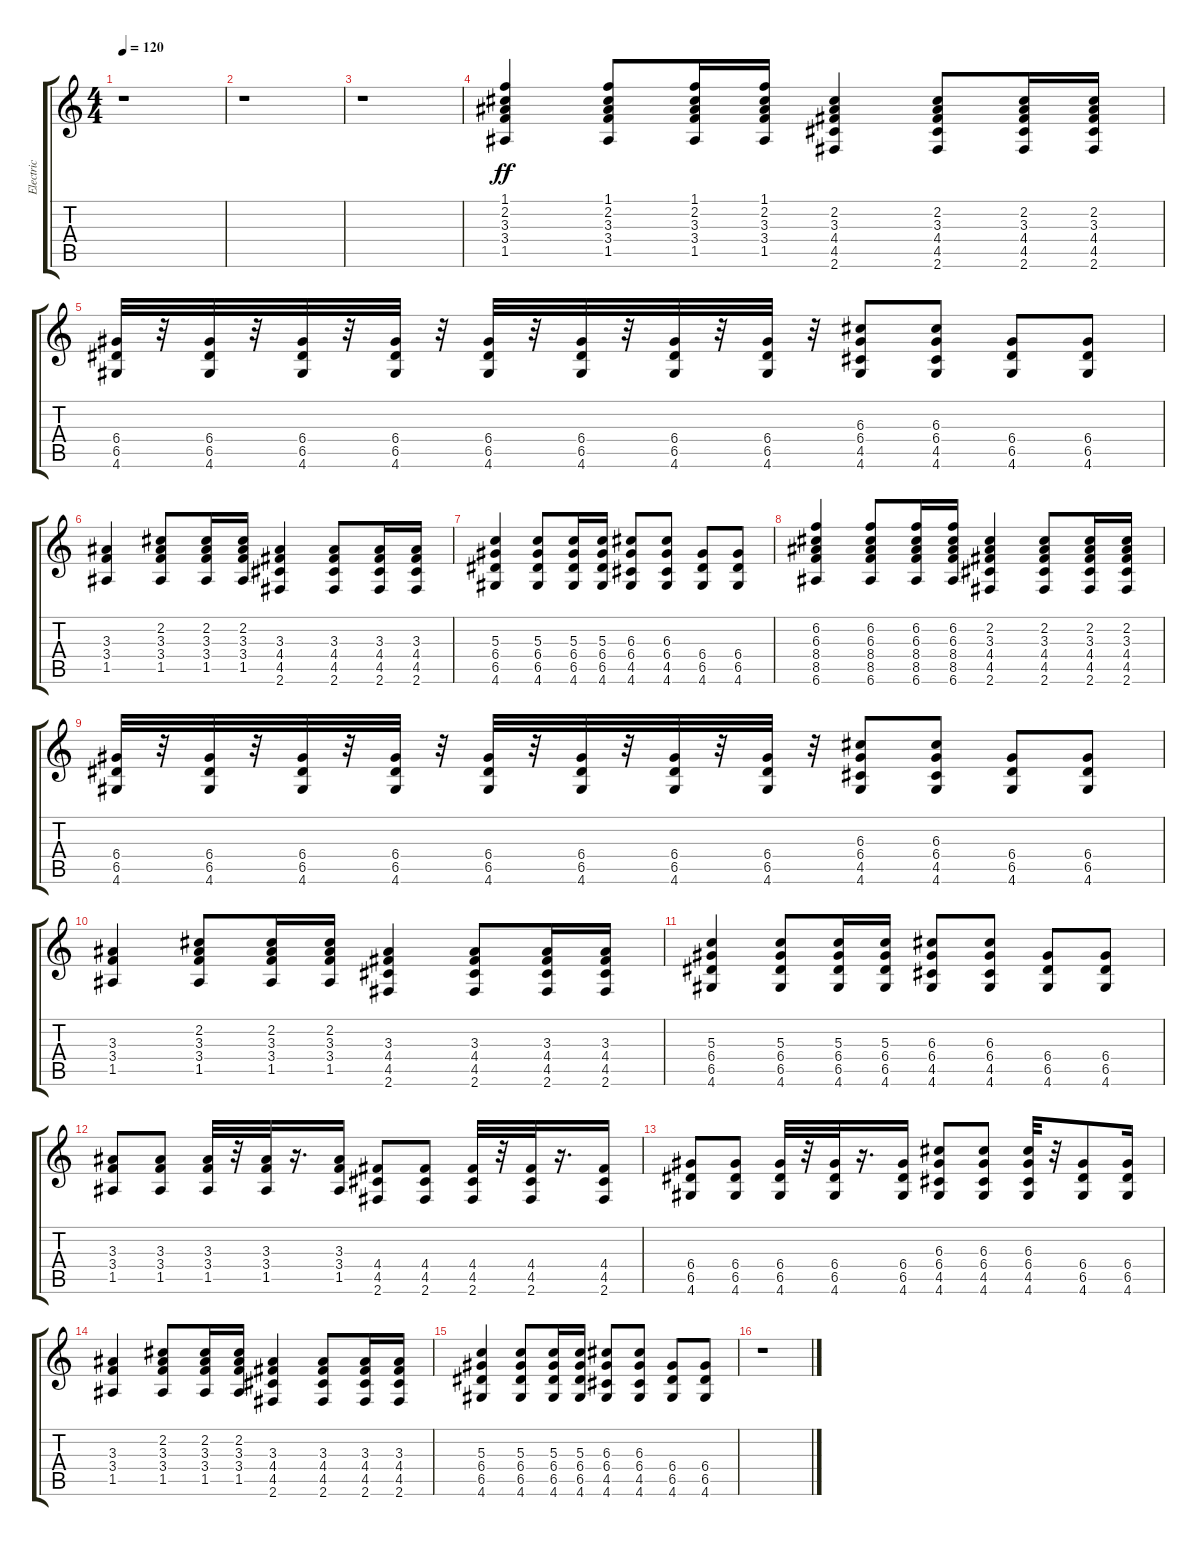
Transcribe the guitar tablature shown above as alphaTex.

\track ("Electric" "Electric") {instrument distortionguitar}
\staff {score tabs}
\tuning (E4 B3 G3 D3 A2 E2) {hide}
\ts (4 4)
\tempo 120
\clef g2
\ks c
r.1{dy ff} |
r.1 |
r.1 |
(1.1 2.2 3.3 3.4 1.5).4 (1.1 2.2 3.3 3.4 1.5).8 (1.1 2.2 3.3 3.4 1.5).16 (1.1 2.2 3.3 3.4 1.5).16 (2.2 3.3 4.4 4.5 2.6).4 (2.2 3.3 4.4 4.5 2.6).8 (2.2 3.3 4.4 4.5 2.6).16 (2.2 3.3 4.4 4.5 2.6).16 |
(6.4 6.5 4.6).32 r.32 (6.4 6.5 4.6).32 r.32 (6.4 6.5 4.6).32 r.32 (6.4 6.5 4.6).32 r.32 (6.4 6.5 4.6).32 r.32 (6.4 6.5 4.6).32 r.32 (6.4 6.5 4.6).32 r.32 (6.4 6.5 4.6).32 r.32 (6.3 6.4 4.5 4.6).8 (6.3 6.4 4.5 4.6).8 (6.4 6.5 4.6).8 (6.4 6.5 4.6).8 |
(3.3 3.4 1.5).4 (2.2 3.3 3.4 1.5).8 (2.2 3.3 3.4 1.5).16 (2.2 3.3 3.4 1.5).16 (3.3 4.4 4.5 2.6).4 (3.3 4.4 4.5 2.6).8 (3.3 4.4 4.5 2.6).16 (3.3 4.4 4.5 2.6).16 |
(5.3 6.4 6.5 4.6).4 (5.3 6.4 6.5 4.6).8 (5.3 6.4 6.5 4.6).16 (5.3 6.4 6.5 4.6).16 (6.3 6.4 4.5 4.6).8 (6.3 6.4 4.5 4.6).8 (6.4 6.5 4.6).8 (6.4 6.5 4.6).8 |
(6.2 6.3 8.4 8.5 6.6).4 (6.2 6.3 8.4 8.5 6.6).8 (6.2 6.3 8.4 8.5 6.6).16 (6.2 6.3 8.4 8.5 6.6).16 (2.2 3.3 4.4 4.5 2.6).4 (2.2 3.3 4.4 4.5 2.6).8 (2.2 3.3 4.4 4.5 2.6).16 (2.2 3.3 4.4 4.5 2.6).16 |
(6.4 6.5 4.6).32 r.32 (6.4 6.5 4.6).32 r.32 (6.4 6.5 4.6).32 r.32 (6.4 6.5 4.6).32 r.32 (6.4 6.5 4.6).32 r.32 (6.4 6.5 4.6).32 r.32 (6.4 6.5 4.6).32 r.32 (6.4 6.5 4.6).32 r.32 (6.3 6.4 4.5 4.6).8 (6.3 6.4 4.5 4.6).8 (6.4 6.5 4.6).8 (6.4 6.5 4.6).8 |
(3.3 3.4 1.5).4 (2.2 3.3 3.4 1.5).8 (2.2 3.3 3.4 1.5).16 (2.2 3.3 3.4 1.5).16 (3.3 4.4 4.5 2.6).4 (3.3 4.4 4.5 2.6).8 (3.3 4.4 4.5 2.6).16 (3.3 4.4 4.5 2.6).16 |
(5.3 6.4 6.5 4.6).4 (5.3 6.4 6.5 4.6).8 (5.3 6.4 6.5 4.6).16 (5.3 6.4 6.5 4.6).16 (6.3 6.4 4.5 4.6).8 (6.3 6.4 4.5 4.6).8 (6.4 6.5 4.6).8 (6.4 6.5 4.6).8 |
(3.3 3.4 1.5).8 (3.3 3.4 1.5).8 (3.3 3.4 1.5).32 r.32 (3.3 3.4 1.5).32 r.16{d} (3.3 3.4 1.5).16 (4.4 4.5 2.6).8 (4.4 4.5 2.6).8 (4.4 4.5 2.6).32 r.32 (4.4 4.5 2.6).32 r.16{d} (4.4 4.5 2.6).16 |
(6.4 6.5 4.6).8 (6.4 6.5 4.6).8 (6.4 6.5 4.6).32 r.32 (6.4 6.5 4.6).32 r.16{d} (6.4 6.5 4.6).16 (6.3 6.4 4.5 4.6).8 (6.3 6.4 4.5 4.6).8 (6.3 6.4 4.5 4.6).32 r.32 (6.4 6.5 4.6).8 (6.4 6.5 4.6).16 |
(3.3 3.4 1.5).4 (2.2 3.3 3.4 1.5).8 (2.2 3.3 3.4 1.5).16 (2.2 3.3 3.4 1.5).16 (3.3 4.4 4.5 2.6).4 (3.3 4.4 4.5 2.6).8 (3.3 4.4 4.5 2.6).16 (3.3 4.4 4.5 2.6).16 |
(5.3 6.4 6.5 4.6).4 (5.3 6.4 6.5 4.6).8 (5.3 6.4 6.5 4.6).16 (5.3 6.4 6.5 4.6).16 (6.3 6.4 4.5 4.6).8 (6.3 6.4 4.5 4.6).8 (6.4 6.5 4.6).8 (6.4 6.5 4.6).8 |
r.1
